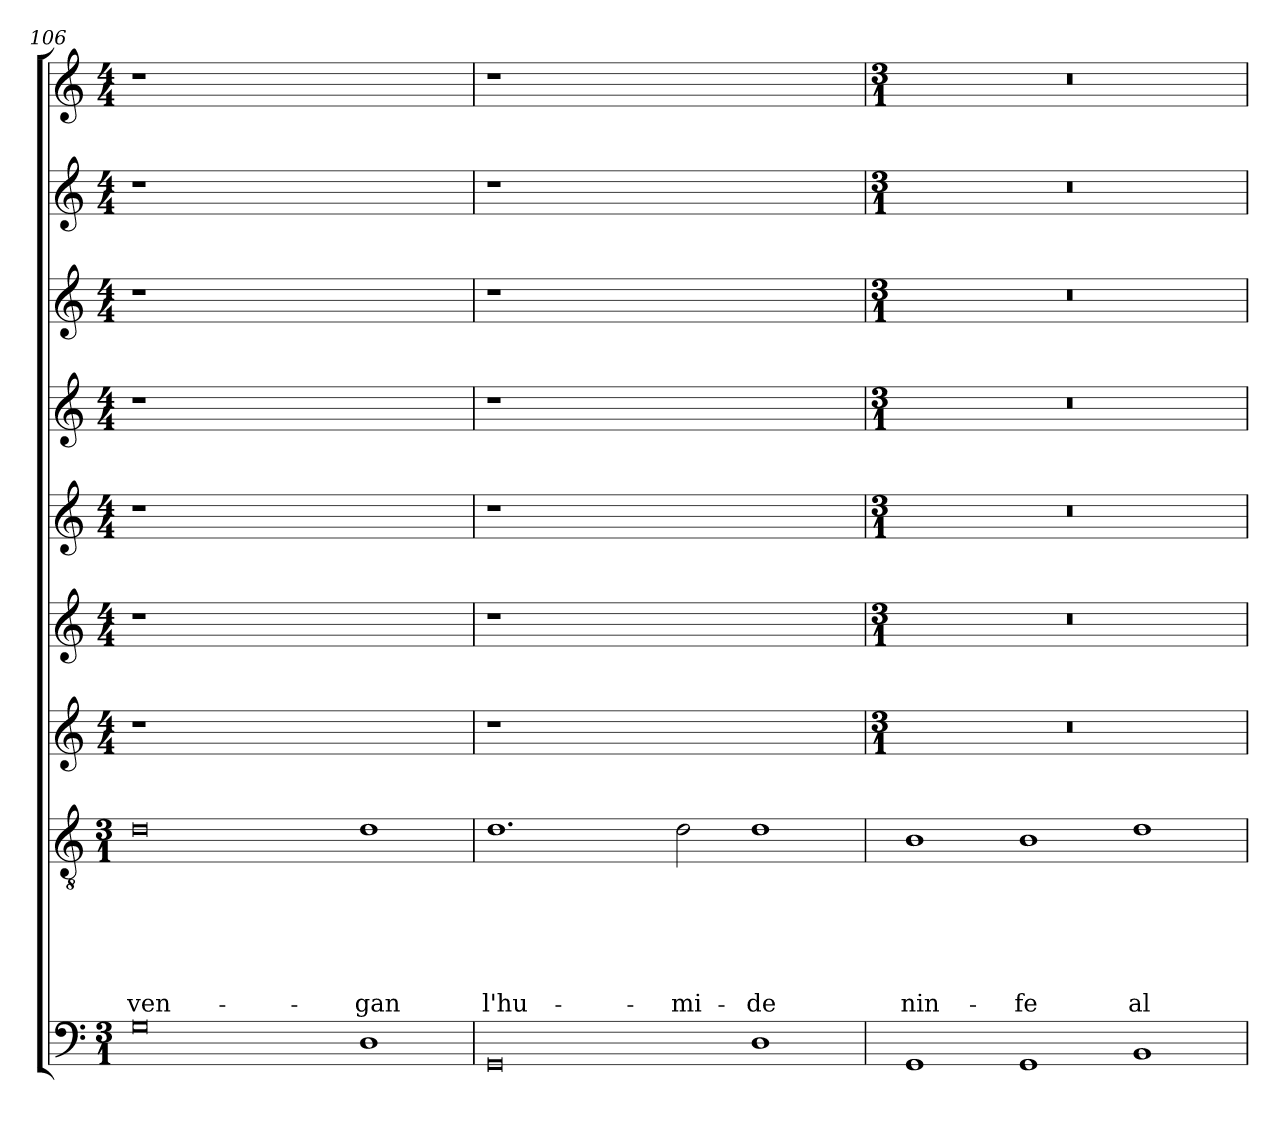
**kern	**kern	**text	**text	**text	**text	**text	**text	**kern	**kern	**kern	**kern	**kern	**kern	**kern
*part9	*part8	*part8	*part8	*part8	*part8	*part8	*part8	*part7	*part6	*part5	*part4	*part3	*part2	*part1
*staff9	*staff8	*staff8	*staff8	*staff8	*staff8	*staff8	*staff8	*staff7	*staff6	*staff5	*staff4	*staff3	*staff2	*staff1
*clefF4	*clefGv2	*	*	*	*	*	*	*clefG2	*clefG2	*clefG2	*clefG2	*clefG2	*clefG2	*clefG2
*k[]	*k[]	*	*	*	*	*	*	*k[]	*k[]	*k[]	*k[]	*k[]	*k[]	*k[]
*C:	*C:	*	*	*	*	*	*	*C:	*C:	*C:	*C:	*C:	*C:	*C:
*M3/1	*M3/1	*	*	*	*	*	*	*M4/4	*M4/4	*M4/4	*M4/4	*M4/4	*M4/4	*M4/4
=106	=106	=106	=106	=106	=106	=106	=106	=106	=106	=106	=106	=106	=106	=106
!	!	!	!	!	!	!	!LO:LY:b	!	!	!	!	!	!	!
0G	0d	.	.	.	.	.	ven-	1r	1r	1r	1r	1r	1r	1r
.	.	.	.	.	.	.	.	0ryy	0ryy	0ryy	0ryy	0ryy	0ryy	0ryy
!	!	!	!	!	!	!	!LO:LY:b	!	!	!	!	!	!	!
1D	1d	.	.	.	.	.	-gan	.	.	.	.	.	.	.
=107	=107	=107	=107	=107	=107	=107	=107	=107	=107	=107	=107	=107	=107	=107
!	!	!	!	!	!	!	!LO:LY:b	!	!	!	!	!	!	!
0GG	1.d	.	.	.	.	.	l'hu-	1r	1r	1r	1r	1r	1r	1r
.	.	.	.	.	.	.	.	0ryy	0ryy	0ryy	0ryy	0ryy	0ryy	0ryy
!	!	!	!	!	!	!	!LO:LY:b	!	!	!	!	!	!	!
.	2d\	.	.	.	.	.	-mi-	.	.	.	.	.	.	.
!	!	!	!	!	!	!	!LO:LY:b	!	!	!	!	!	!	!
1D	1d	.	.	.	.	.	-de	.	.	.	.	.	.	.
!!LO:PB:g=z
=108	=108	=108	=108	=108	=108	=108	=108	=108	=108	=108	=108	=108	=108	=108
*	*	*	*	*	*	*	*	*M3/1	*M3/1	*M3/1	*M3/1	*M3/1	*M3/1	*M3/1
!	!	!	!	!	!	!	!LO:LY:b	!	!	!	!	!	!	!
1GG	1B	.	.	.	.	.	nin-	0.r	0.r	0.r	0.r	0.r	0.r	0.r
!	!	!	!	!	!	!	!LO:LY:b	!	!	!	!	!	!	!
1GG	1B	.	.	.	.	.	-fe	.	.	.	.	.	.	.
!	!	!	!	!	!	!	!LO:LY:b	!	!	!	!	!	!	!
1BB	1d	.	.	.	.	.	al	.	.	.	.	.	.	.
=	=	=	=	=	=	=	=	=	=	=	=	=	=	=
*-	*-	*-	*-	*-	*-	*-	*-	*-	*-	*-	*-	*-	*-	*-
